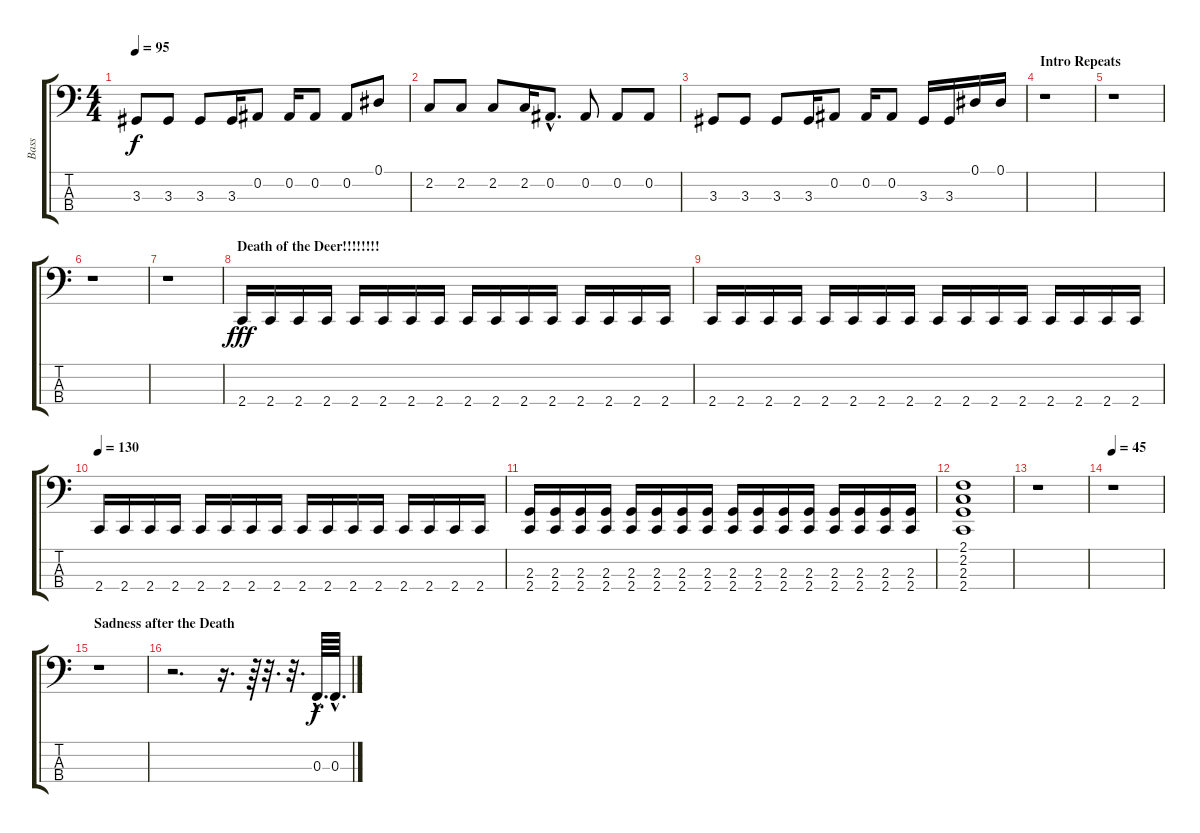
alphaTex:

\track ("Bass" "Bass") {instrument electricbassfinger}
\staff {score tabs}
\tuning (Eb2 Bb1 F1 Bb0) {hide}
\ts (4 4)
\tempo 95
\clef f4
\ks c
3.3.8{dy f} 3.3.8 3.3.8 3.3.16 0.2.8 0.2.16 0.2.8 0.2.8 0.1.8 |
2.2.8 2.2.8 2.2.8 2.2.16 0.2{hac}.8{d} 0.2.8 0.2.8 0.2.8 |
3.3.8 3.3.8 3.3.8 3.3.16 0.2.8 0.2.16 0.2.8 3.3.16 3.3.16 0.1.16 0.1.16 |
\section ("" "Intro Repeats")
r.1 |
r.1 |
r.1 |
r.1 |
\section ("" "Death of the Deer!!!!!!!!")
2.4.16{dy fff instrument lead2sawtooth} 2.4.16 2.4.16 2.4.16 2.4.16 2.4.16 2.4.16 2.4.16 2.4.16 2.4.16 2.4.16 2.4.16 2.4.16 2.4.16 2.4.16 2.4.16 |
2.4.16{instrument lead2sawtooth} 2.4.16 2.4.16 2.4.16 2.4.16 2.4.16 2.4.16 2.4.16 2.4.16 2.4.16 2.4.16 2.4.16 2.4.16 2.4.16 2.4.16 2.4.16 |
\tempo 130
2.4.16{instrument gunshot} 2.4.16 2.4.16 2.4.16 2.4.16 2.4.16 2.4.16 2.4.16 2.4.16 2.4.16 2.4.16 2.4.16 2.4.16 2.4.16 2.4.16 2.4.16 |
(2.3 2.4).16 (2.3 2.4).16 (2.3 2.4).16 (2.3 2.4).16 (2.3 2.4).16 (2.3 2.4).16 (2.3 2.4).16 (2.3 2.4).16 (2.3 2.4).16 (2.3 2.4).16 (2.3 2.4).16 (2.3 2.4).16 (2.3 2.4).16 (2.3 2.4).16 (2.3 2.4).16 (2.3 2.4).16 |
(2.1 2.2 2.3 2.4).1 |
r.1 |
\tempo 45
r.1 |
\section ("" "Sadness after the Death")
r.1{volume 14 instrument timpani} |
r.2{d} r.16{d} r.64 r.32{d} r.32{d} 0.3{hac}.64{d dy f} 0.3{hac}.64{d}
